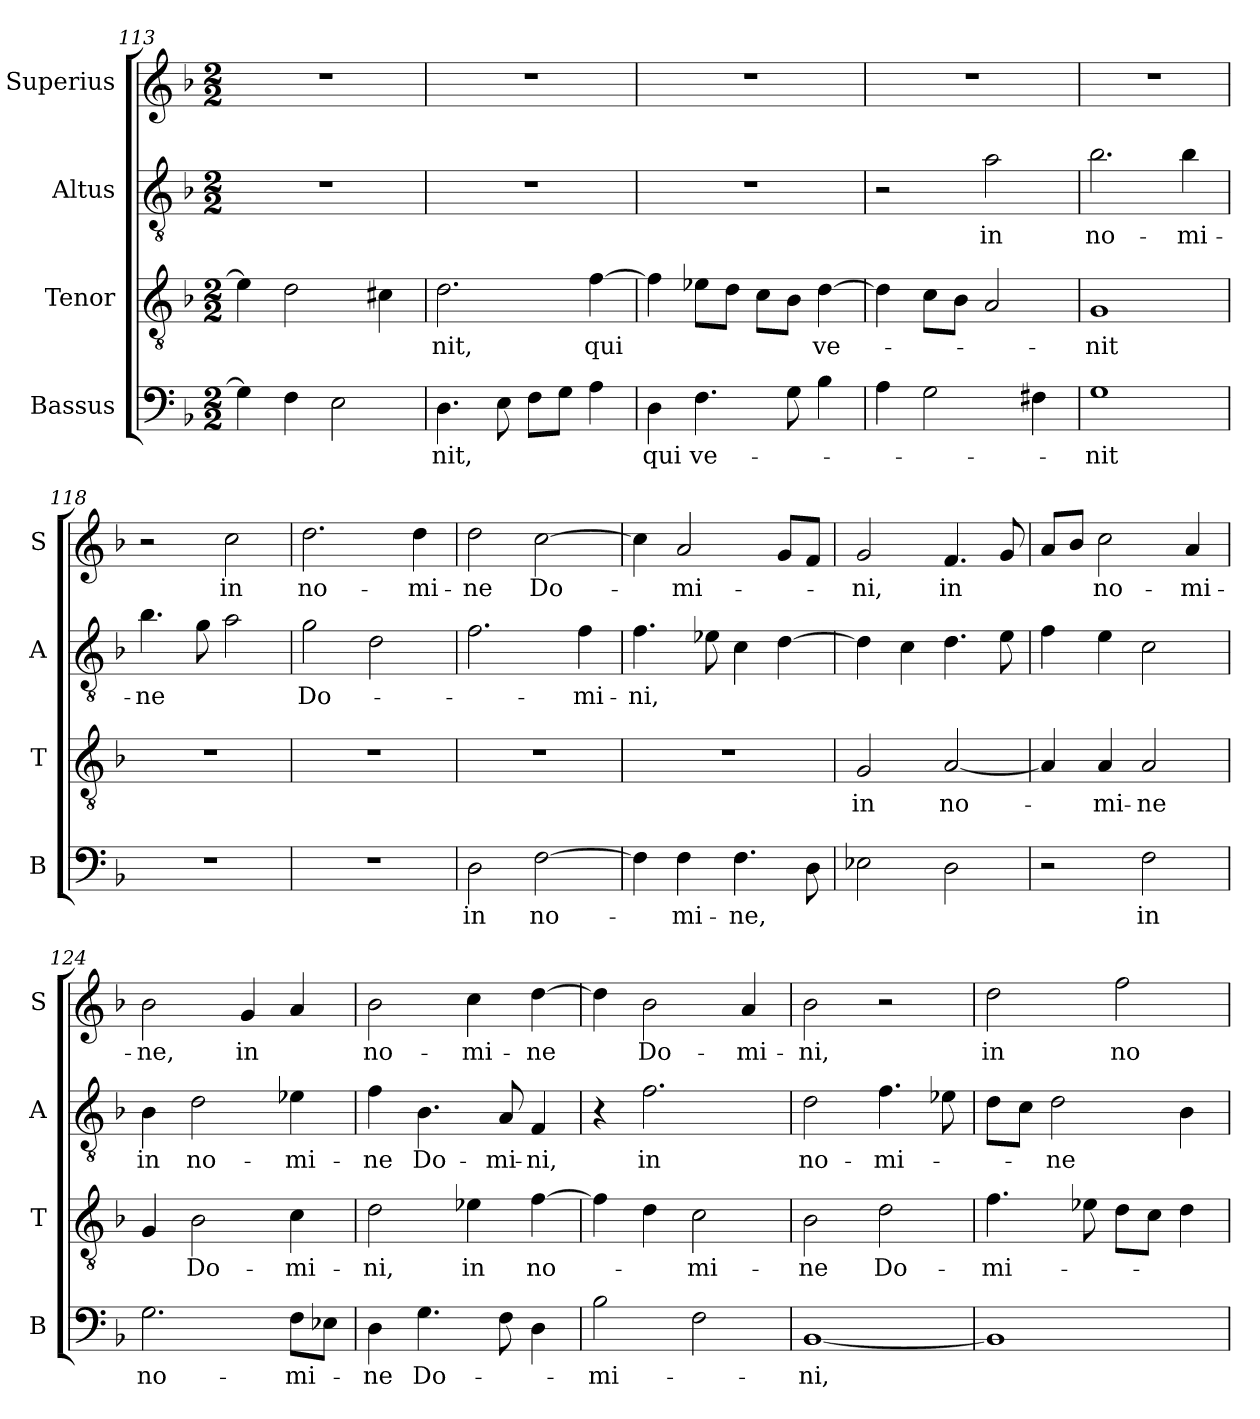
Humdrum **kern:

**kern	**text	**kern	**text	**kern	**text	**kern	**text
*part4	*part4	*part3	*part3	*part2	*part2	*part1	*part1
*staff4	*staff4	*staff3	*staff3	*staff2	*staff2	*staff1	*staff1
*I"Bassus	*	*I"Tenor	*	*I"Altus	*	*I"Superius	*
*I'B	*	*I'T	*	*I'A	*	*I'S	*
*clefF4	*	*clefGv2	*	*clefGv2	*	*clefG2	*
*k[b-]	*	*k[b-]	*	*k[b-]	*	*k[b-]	*
*M2/2	*	*M2/2	*	*M2/2	*	*M2/2	*
=113	=113	=113	=113	=113	=113	=113	=113
4G]	.	4e]	.	1r	.	1r	.
4F	.	2d	.	.	.	.	.
2E	.	.	.	.	.	.	.
.	.	4c#X	.	.	.	.	.
=114	=114	=114	=114	=114	=114	=114	=114
!	!LO:LY:i	!	!LO:LY:i	!	!	!	!
4.D	-nit,	2.d	-nit,	1r	.	1r	.
8E	.	.	.	.	.	.	.
8FL	.	.	.	.	.	.	.
8GJ	.	.	.	.	.	.	.
!	!	!	!LO:LY:i	!	!	!	!
4A	.	[4f	qui	.	.	.	.
=115	=115	=115	=115	=115	=115	=115	=115
!	!LO:LY:i	!	!	!	!	!	!
4D	qui	4f]	.	1r	.	1r	.
!	!LO:LY:i	!	!	!	!	!	!
4.F	ve-	8e-iL	.	.	.	.	.
.	.	8dJ	.	.	.	.	.
.	.	8cL	.	.	.	.	.
8G	.	8B-J	.	.	.	.	.
!	!	!	!LO:LY:i	!	!	!	!
4B-	.	[4d	ve-	.	.	.	.
=116	=116	=116	=116	=116	=116	=116	=116
4A	.	4d]	.	2r	.	1r	.
2G	.	8cL	.	.	.	.	.
.	.	8B-J	.	.	.	.	.
.	.	2A	.	2a	in	.	.
4F#X	.	.	.	.	.	.	.
=117	=117	=117	=117	=117	=117	=117	=117
!	!	!	!LO:LY:i	!	!	!	!
1G	-nit	1G	-nit	2.b-	no-	1r	.
.	.	.	.	4b-	-mi-	.	.
=118	=118	=118	=118	=118	=118	=118	=118
1r	.	1r	.	4.b-	-ne	2r	.
.	.	.	.	8g	.	.	.
.	.	.	.	2a	.	2cc	in
=119	=119	=119	=119	=119	=119	=119	=119
1r	.	1r	.	2g	Do-	2.dd	no-
.	.	.	.	2d	.	.	.
.	.	.	.	.	.	4dd	-mi-
=120	=120	=120	=120	=120	=120	=120	=120
2D	in	1r	.	2.f	.	2dd	-ne
!	!	!	!	!	!	!	!LO:LY:i
[2F	no-	.	.	.	.	[2cc	Do-
.	.	.	.	4f	-mi-	.	.
=121	=121	=121	=121	=121	=121	=121	=121
4F]	.	1r	.	4.f	-ni,	4cc]	.
!	!	!	!	!	!	!	!LO:LY:i
4F	-mi-	.	.	.	.	2a	-mi-
.	.	.	.	8e-i	.	.	.
4.F	-ne,	.	.	4c	.	.	.
.	.	.	.	[4d	.	8gL	.
8D	.	.	.	.	.	8fJ	.
=122	=122	=122	=122	=122	=122	=122	=122
!	!	!	!	!	!	!	!LO:LY:i
2E-X	.	2G	in	4d]	.	2g	-ni,
.	.	.	.	4c	.	.	.
!	!	!	!	!	!	!	!LO:LY:i
2D	.	[2A	no-	4.d	.	4.f	in
.	.	.	.	8e	.	8g	.
=123	=123	=123	=123	=123	=123	=123	=123
2r	.	4A]	.	4f	.	8aL	.
.	.	.	.	.	.	8b-J	.
!	!	!	!	!	!	!	!LO:LY:i
.	.	4A	-mi-	4e	.	2cc	no-
!	!LO:LY:i	!	!	!	!	!	!
2F	in	2A	-ne	2c	.	.	.
!	!	!	!	!	!	!	!LO:LY:i
.	.	.	.	.	.	4a	-mi-
=124	=124	=124	=124	=124	=124	=124	=124
!	!LO:LY:i	!	!	!	!LO:LY:i	!	!LO:LY:i
2.G	no-	4G	.	4B-	in	2b-	-ne,
!	!	!	!LO:LY:i	!	!LO:LY:i	!	!
.	.	2B-	Do-	2d	no-	.	.
!	!	!	!	!	!	!	!LO:LY:i
.	.	.	.	.	.	4g	in
!	!LO:LY:i	!	!LO:LY:i	!	!LO:LY:i	!	!
8FL	-mi-	4c	-mi-	4e-i	-mi-	4a	.
8E-iJ	.	.	.	.	.	.	.
=125	=125	=125	=125	=125	=125	=125	=125
!	!LO:LY:i	!	!LO:LY:i	!	!LO:LY:i	!	!LO:LY:i
4D	-ne	2d	-ni,	4f	-ne	2b-	no-
!	!	!	!	!	!LO:LY:i	!	!
4.G	Do-	.	.	4.B-	Do-	.	.
!	!	!	!LO:LY:i	!	!	!	!LO:LY:i
.	.	4e-X	in	.	.	4cc	-mi-
!	!	!	!	!	!LO:LY:i	!	!
8F	.	.	.	8A	-mi-	.	.
!	!	!	!LO:LY:i	!	!LO:LY:i	!	!LO:LY:i
4D	.	[4f	no-	4F	-ni,	[4dd	-ne
=126	=126	=126	=126	=126	=126	=126	=126
2B-	-mi-	4f]	.	4r	.	4dd]	.
!	!	!	!	!	!LO:LY:i	!	!
.	.	4d	.	2.f	in	2b-	Do-
!	!	!	!LO:LY:i	!	!	!	!
2F	.	2c	-mi-	.	.	.	.
.	.	.	.	.	.	4a	-mi-
=127	=127	=127	=127	=127	=127	=127	=127
!	!LO:LY:i	!	!LO:LY:i	!	!LO:LY:i	!	!
[1BB-	-ni,	2B-	-ne	2d	no-	2b-	-ni,
!	!	!	!	!	!LO:LY:i	!	!
.	.	2d	Do-	4.f	-mi-	2r	.
.	.	.	.	8e-X	.	.	.
=128	=128	=128	=128	=128	=128	=128	=128
1BB-]	.	4.f	-mi-	8dL	.	2dd	in
.	.	.	.	8cJ	.	.	.
!	!	!	!	!	!LO:LY:i	!	!
.	.	.	.	2d	-ne	.	.
.	.	8e-X	.	.	.	.	.
.	.	8dL	.	.	.	2ff	no-
.	.	8cJ	.	.	.	.	.
.	.	4d	.	4B-	.	.	.
=	=	=	=	=	=	=	=
*-	*-	*-	*-	*-	*-	*-	*-
